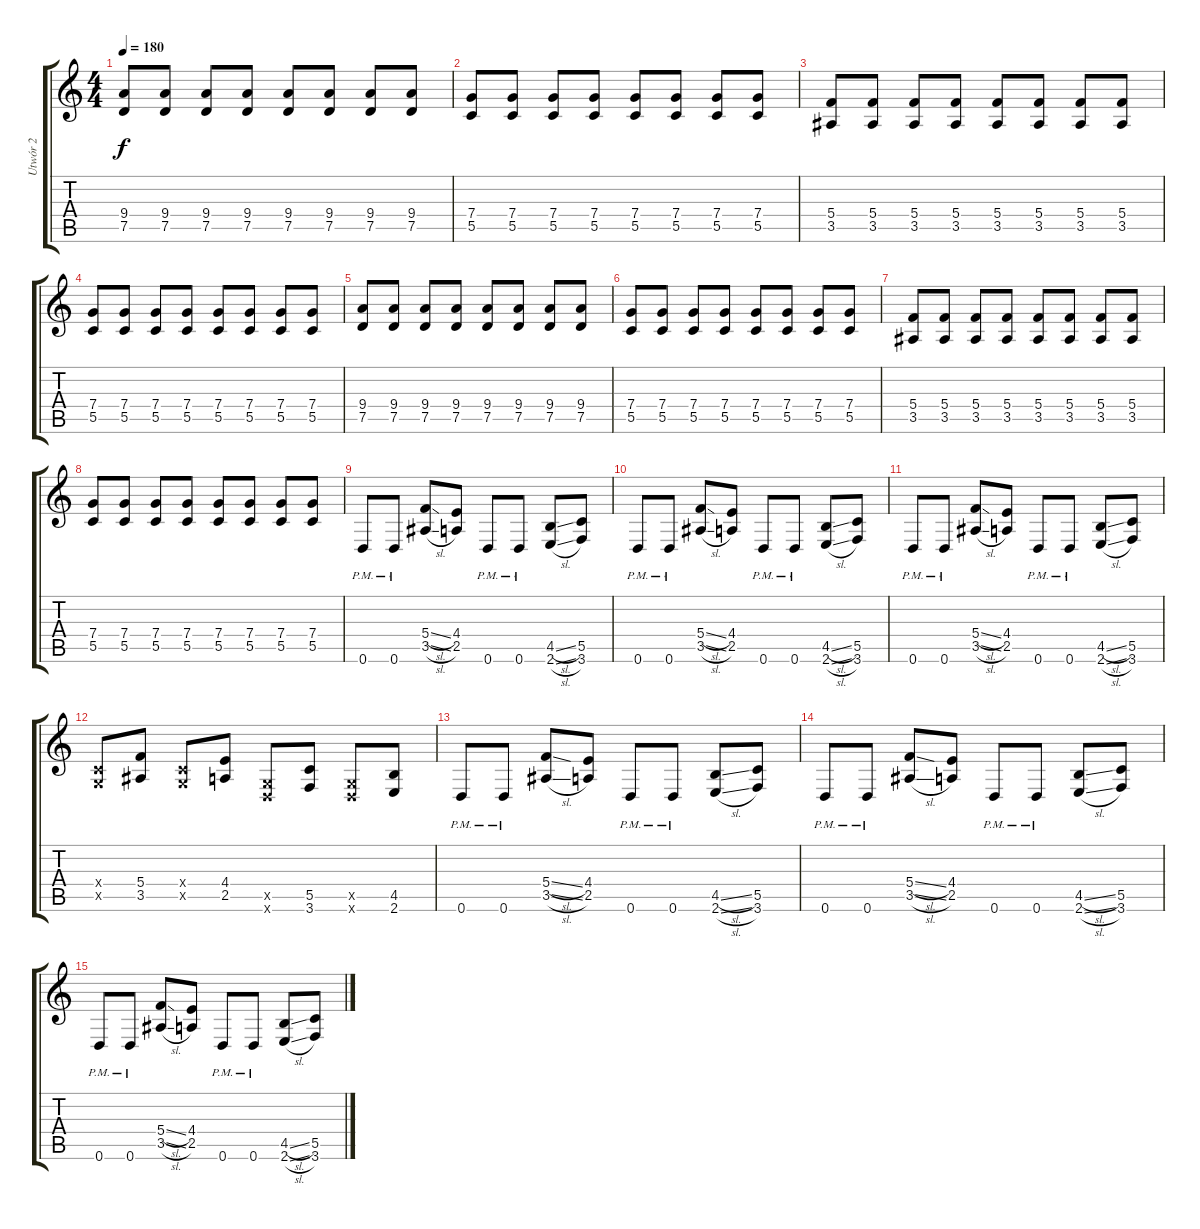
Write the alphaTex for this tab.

\track ("Utwór 2" "Utwór 2") {instrument distortionguitar}
\staff {score tabs}
\tuning (D4 A3 F3 C3 G2 D2) {hide}
\ts (4 4)
\tempo 180
\clef g2
\ks c
(9.4 7.5).8{dy f} (9.4 7.5).8 (9.4 7.5).8 (9.4 7.5).8 (9.4 7.5).8 (9.4 7.5).8 (9.4 7.5).8 (9.4 7.5).8 |
(7.4 5.5).8 (7.4 5.5).8 (7.4 5.5).8 (7.4 5.5).8 (7.4 5.5).8 (7.4 5.5).8 (7.4 5.5).8 (7.4 5.5).8 |
(5.4 3.5).8 (5.4 3.5).8 (5.4 3.5).8 (5.4 3.5).8 (5.4 3.5).8 (5.4 3.5).8 (5.4 3.5).8 (5.4 3.5).8 |
(7.4 5.5).8 (7.4 5.5).8 (7.4 5.5).8 (7.4 5.5).8 (7.4 5.5).8 (7.4 5.5).8 (7.4 5.5).8 (7.4 5.5).8 |
(9.4 7.5).8 (9.4 7.5).8 (9.4 7.5).8 (9.4 7.5).8 (9.4 7.5).8 (9.4 7.5).8 (9.4 7.5).8 (9.4 7.5).8 |
(7.4 5.5).8 (7.4 5.5).8 (7.4 5.5).8 (7.4 5.5).8 (7.4 5.5).8 (7.4 5.5).8 (7.4 5.5).8 (7.4 5.5).8 |
(5.4 3.5).8 (5.4 3.5).8 (5.4 3.5).8 (5.4 3.5).8 (5.4 3.5).8 (5.4 3.5).8 (5.4 3.5).8 (5.4 3.5).8 |
(7.4 5.5).8 (7.4 5.5).8 (7.4 5.5).8 (7.4 5.5).8 (7.4 5.5).8 (7.4 5.5).8 (7.4 5.5).8 (7.4 5.5).8 |
0.6{pm}.8 0.6{pm}.8 (5.4{sl} 3.5{sl}).8 (4.4 2.5).8 0.6{pm}.8 0.6{pm}.8 (4.5{sl} 2.6{sl}).8 (5.5 3.6).8 |
0.6{pm}.8 0.6{pm}.8 (5.4{sl} 3.5{sl}).8 (4.4 2.5).8 0.6{pm}.8 0.6{pm}.8 (4.5{sl} 2.6{sl}).8 (5.5 3.6).8 |
0.6{pm}.8 0.6{pm}.8 (5.4{sl} 3.5{sl}).8 (4.4 2.5).8 0.6{pm}.8 0.6{pm}.8 (4.5{sl} 2.6{sl}).8 (5.5 3.6).8 |
(0.4{x} 0.5{x}).8 (5.4 3.5).8 (0.4{x} 0.5{x}).8 (4.4 2.5).8 (0.5{x} 0.6{x}).8 (5.5 3.6).8 (0.5{x} 0.6{x}).8 (4.5 2.6).8 |
0.6{pm}.8 0.6{pm}.8 (5.4{sl} 3.5{sl}).8 (4.4 2.5).8 0.6{pm}.8 0.6{pm}.8 (4.5{sl} 2.6{sl}).8 (5.5 3.6).8 |
0.6{pm}.8 0.6{pm}.8 (5.4{sl} 3.5{sl}).8 (4.4 2.5).8 0.6{pm}.8 0.6{pm}.8 (4.5{sl} 2.6{sl}).8 (5.5 3.6).8 |
0.6{pm}.8 0.6{pm}.8 (5.4{sl} 3.5{sl}).8 (4.4 2.5).8 0.6{pm}.8 0.6{pm}.8 (4.5{sl} 2.6{sl}).8 (5.5 3.6).8
